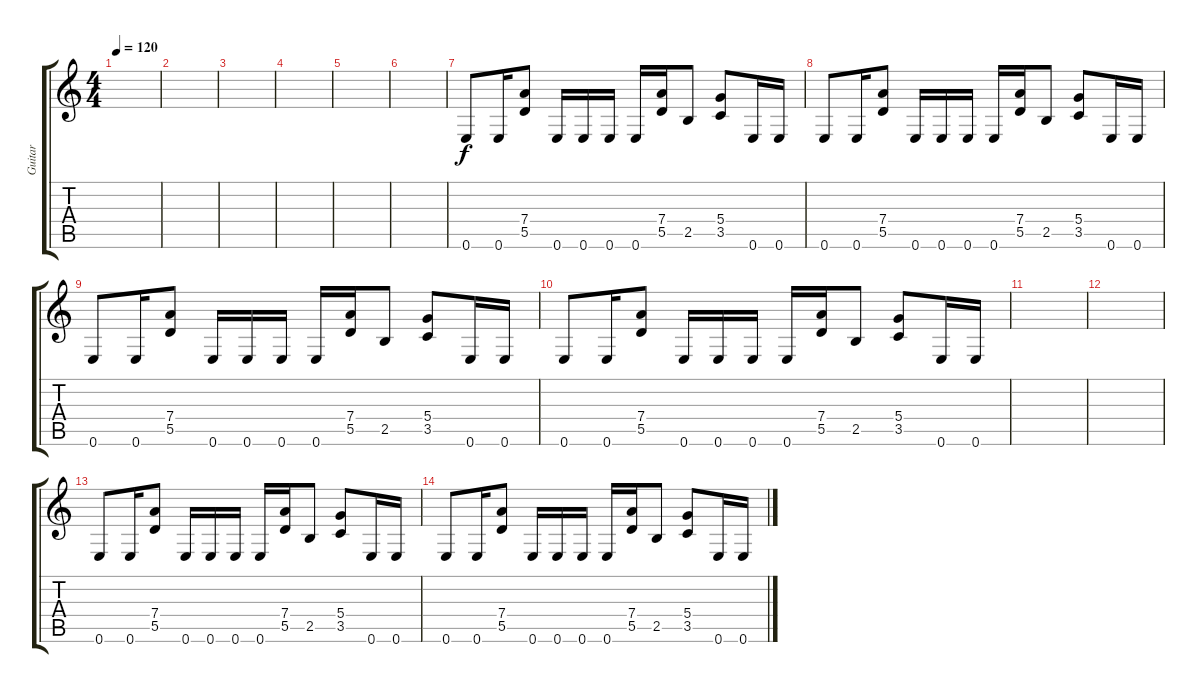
\track ("Guitar" "Guitar") {instrument distortionguitar}
\staff {score tabs}
\tuning (E4 B3 G3 D3 A2 E2) {hide}
\ts (4 4)
\tempo 120
\clef g2
\ks c
|
|
|
|
|
|
0.6.8 0.6.16 (7.4 5.5).8 0.6.16 0.6.16 0.6.16 0.6.16 (7.4 5.5).16 2.5.8 (5.4 3.5).8 0.6.16 0.6.16 |
0.6.8 0.6.16 (7.4 5.5).8 0.6.16 0.6.16 0.6.16 0.6.16 (7.4 5.5).16 2.5.8 (5.4 3.5).8 0.6.16 0.6.16 |
0.6.8 0.6.16 (7.4 5.5).8 0.6.16 0.6.16 0.6.16 0.6.16 (7.4 5.5).16 2.5.8 (5.4 3.5).8 0.6.16 0.6.16 |
0.6.8 0.6.16 (7.4 5.5).8 0.6.16 0.6.16 0.6.16 0.6.16 (7.4 5.5).16 2.5.8 (5.4 3.5).8 0.6.16 0.6.16 |
|
|
0.6.8 0.6.16 (7.4 5.5).8 0.6.16 0.6.16 0.6.16 0.6.16 (7.4 5.5).16 2.5.8 (5.4 3.5).8 0.6.16 0.6.16 |
0.6.8 0.6.16 (7.4 5.5).8 0.6.16 0.6.16 0.6.16 0.6.16 (7.4 5.5).16 2.5.8 (5.4 3.5).8 0.6.16 0.6.16
